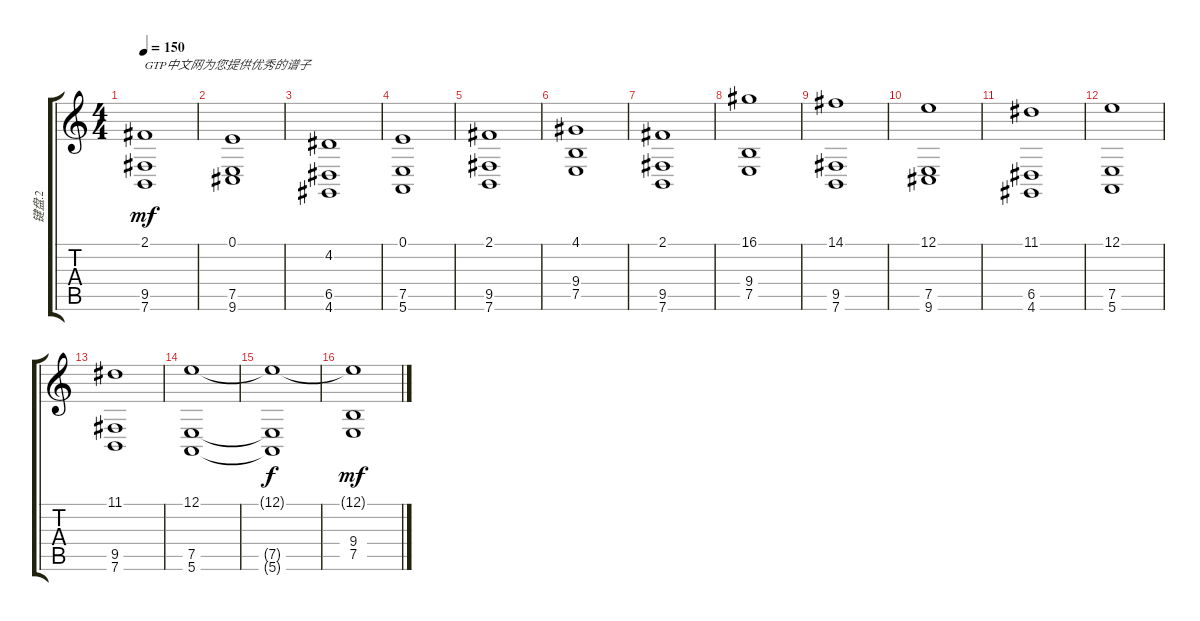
\track ("键盘.2" "键盘.2") {instrument stringensemble1}
\staff {score tabs}
\tuning (E4 B3 G3 D3 A2 E2) {hide}
\ts (4 4)
\tempo 150
\clef g2
\ks c
(2.1 9.5 7.6).1{txt "GTP中文网为您提供优秀的谱子" dy mf} |
(0.1 7.5 9.6).1 |
(4.2 6.5 4.6).1 |
(0.1 7.5 5.6).1 |
(2.1 9.5 7.6).1 |
(4.1 9.4 7.5).1 |
(2.1 9.5 7.6).1 |
(16.1 9.4 7.5).1 |
(14.1 9.5 7.6).1 |
(12.1 7.5 9.6).1 |
(11.1 6.5 4.6).1 |
(12.1 7.5 5.6).1 |
(11.1 9.5 7.6).1{txt " "} |
(12.1 7.5 5.6).1 |
(12.1{t} 7.5{t} 5.6{t}).1{dy f} |
(12.1{t} 9.4 7.5).1{dy mf}
